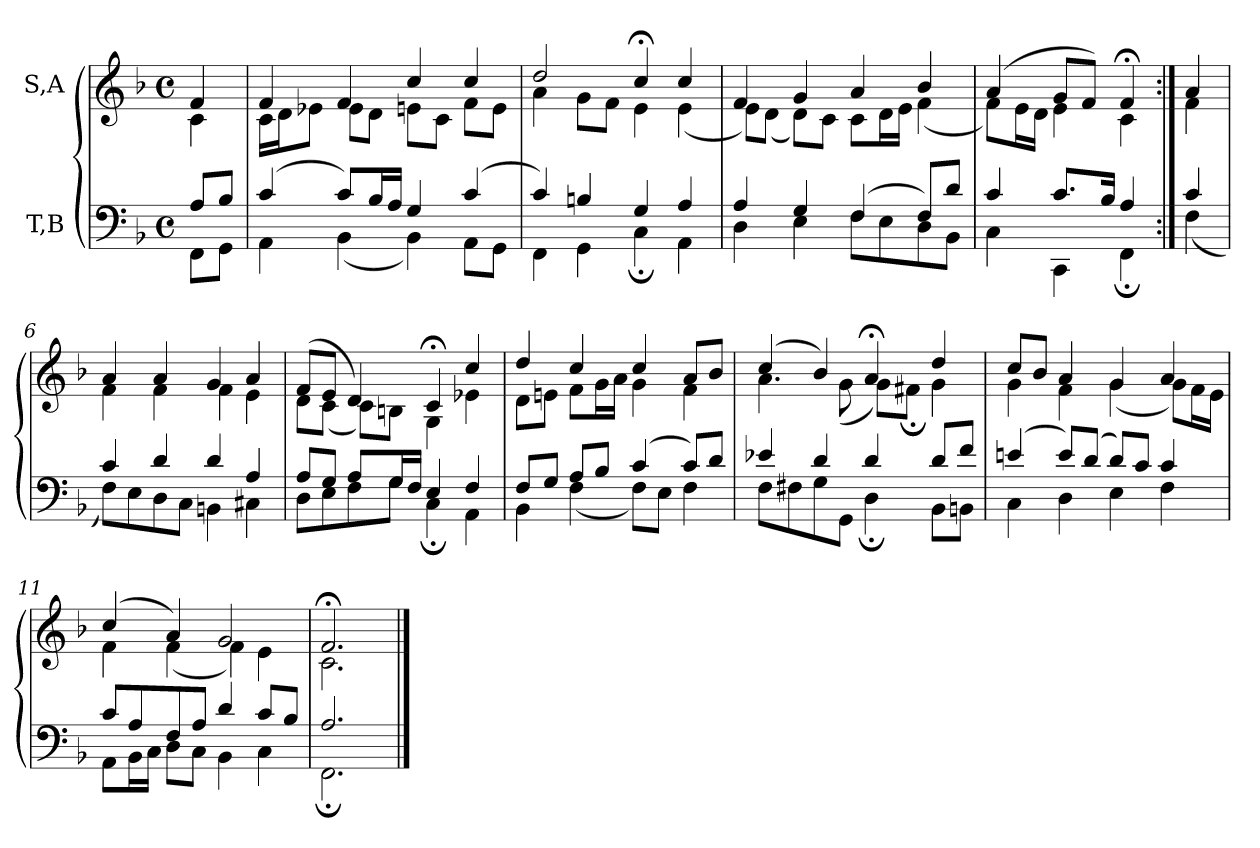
**kern	**kern
*part2	*part1
*staff2	*staff1
*I"T,B	*I"S,A
*clefF4	*clefG2
*k[b-]	*k[b-]
*M4/4	*M4/4
*met(c)	*met(c)
=	=
*^	*^
8AL	8FFL	4f	4c
8B-J	8GGJ	.	.
=1	=1	=1	=1
(>4c	4AA	4f	16cLL
.	.	.	16dJ
.	.	.	8e-XJ
8cL)	(<4BB-	4f	8e-L
16B-L	.	.	8dJ
16AJJ	.	.	.
4G	4BB-)	4cc	8enL
.	.	.	8cJ
(>4c	8AAL	4cc	8fL
.	8GGJ	.	8eJ
=2	=2	=2	=2
4c)	4FF	2dd	4a
4Bn	4GG	.	8gL
.	.	.	8fJ
4G	4C;	4cc;<	4e
4A	4AA	4cc	(<4e
=3	=3	=3	=3
4A	4D	4f	8eL)
.	.	.	(<8dJ
4G	4E	4g	8dL)
.	.	.	8cJ
(>4F	8FL	4a	8cL
.	8E	.	16dL
.	.	.	16eJJ
8FL)	8D	4b-	(<4f
8dJ	8BB-J	.	.
=650	=650	=650	=650
4c	4C	(>4a	8fL)
.	.	.	16eL
.	.	.	16dJJ
8.cL	4CC	8gL	4e
.	.	8fJ)	.
16B-Jk	.	.	.
4A	4FF;	4f;<	4c
=651:|!	=651:|!	=651:|!	=651:|!
4c	(<4F	4a	4f
=6	=6	=6	=6
4c	8FL)	4a	4f
.	8E	.	.
4d	8D	4a	4f
.	8CJ	.	.
4d	4BBn	4g	4f
4A	4C#X	4a	4e
=7	=7	=7	=7
8AL	8DL	(>8fL	8dL
8GJ	8E	8eJ	(<8cJ
8AL	8F	4d)	8cL)
16GL	8GJ	.	8BnJ
16FJJ	.	.	.
4E	4C;	4c;<	4G
4F	4AA	4cc	4e-X
=8	=8	=8	=8
8FL	4BB-	4dd	8dL
8GJ	.	.	8enJ
8AL	(<4F	4cc	8fL
8B-J	.	.	16gL
.	.	.	16aJJ
(>4c	8FL)	4cc	4g
.	8EJ	.	.
8cL)	4F	8aL	4f
8dJ	.	8b-J	.
=9	=9	=9	=9
4e-X	8FL	(>4cc	4.a
.	8F#X	.	.
4d	8G	4b-)	.
.	8GGJ	.	(<8g
4d	4D;	4a;<	8gL)
.	.	.	8f#X;J
8dL	8BB-L	4dd	4g
8fJ	8BBnJ	.	.
=10	=10	=10	=10
(>4en	4C	8ccL	4g
.	.	8b-J	.
8eL)	4D	4a	4f
(>8dJ	.	.	.
8dL)	4E	4g	(<4g
8cJ	.	.	.
4c	4F	4a	8gL)
.	.	.	16fL
.	.	.	16eJJ
=11	=11	=11	=11
8cL	8AAL	(>4cc	4f
8A	16BB-L	.	.
.	16CJJ	.	.
8F	8DL	4a)	(<4f
8AJ	8CJ	.	.
4d	4BB-	2g	4f)
8cL	4C	.	4e
8B-J	.	.	.
=658	=658	=658	=658
2.A	2.FF;	2.f;<	2.c
*v	*v	*	*
*	*v	*v
==	==
*-	*-
